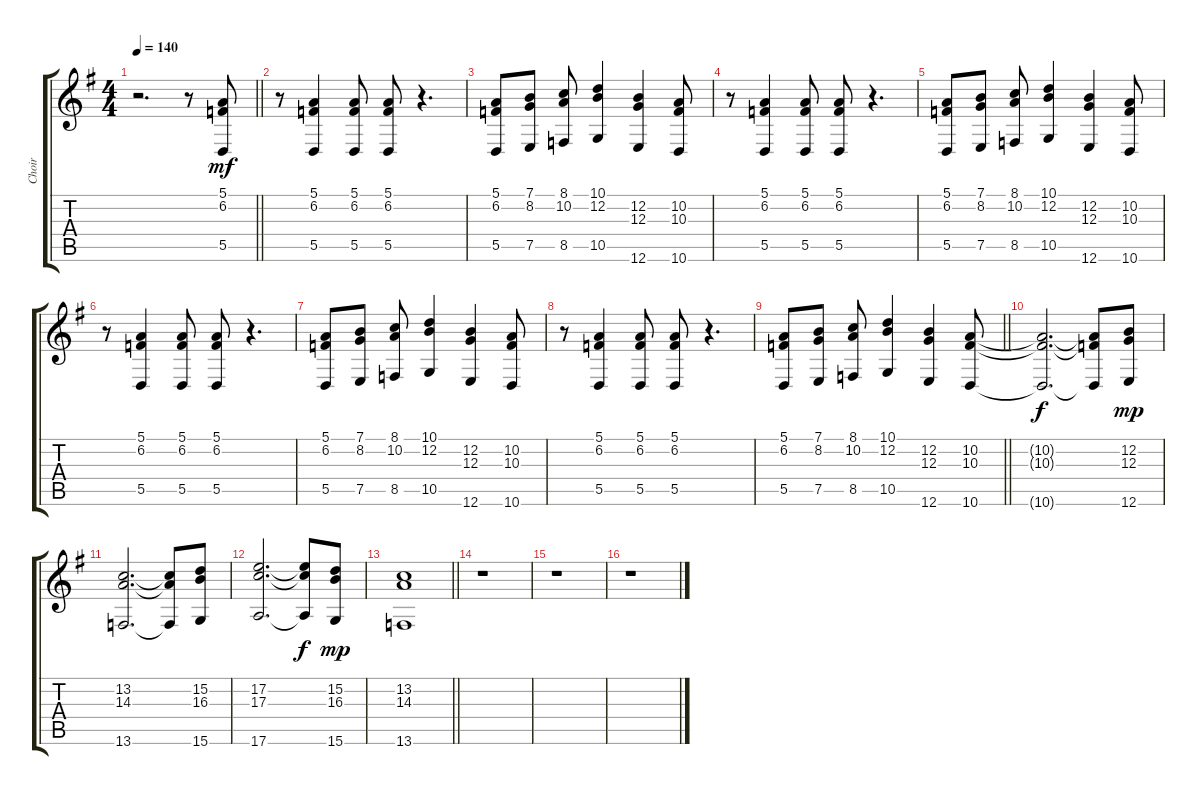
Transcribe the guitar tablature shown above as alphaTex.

\track ("Choir" "Choir") {instrument pad4choir}
\staff {score tabs}
\tuning (E4 B3 G3 D3 A2 E2) {hide}
\ts (4 4)
\tempo 140
\clef g2
\barLineRight lightlight
\ks eminor
r.2{d dy mp} r.8 (5.1 6.2 5.5).8{dy mf} |
\section ("" "")
r.8 (5.1 6.2 5.5).4 (5.1 6.2 5.5).8 (5.1 6.2 5.5).8 r.4{d} |
(5.1 6.2 5.5).8 (7.1 8.2 7.5).8 (8.1 10.2 8.5).8 (10.1 12.2 10.5).4 (12.2 12.3 12.6).4 (10.2 10.3 10.6).8 |
r.8 (5.1 6.2 5.5).4 (5.1 6.2 5.5).8 (5.1 6.2 5.5).8 r.4{d} |
(5.1 6.2 5.5).8 (7.1 8.2 7.5).8 (8.1 10.2 8.5).8 (10.1 12.2 10.5).4 (12.2 12.3 12.6).4 (10.2 10.3 10.6).8 |
r.8 (5.1 6.2 5.5).4 (5.1 6.2 5.5).8 (5.1 6.2 5.5).8 r.4{d} |
(5.1 6.2 5.5).8 (7.1 8.2 7.5).8 (8.1 10.2 8.5).8 (10.1 12.2 10.5).4 (12.2 12.3 12.6).4 (10.2 10.3 10.6).8 |
r.8 (5.1 6.2 5.5).4 (5.1 6.2 5.5).8 (5.1 6.2 5.5).8 r.4{d} |
\barLineRight lightlight
(5.1 6.2 5.5).8 (7.1 8.2 7.5).8 (8.1 10.2 8.5).8 (10.1 12.2 10.5).4 (12.2 12.3 12.6).4 (10.2 10.3 10.6).8 |
\section ("" "")
(10.2{t} 10.3{t} 10.6{t}).2{d dy f} (10.2{t} 10.3{t} 10.6{t}).8 (12.2 12.3 12.6).8{dy mp} |
(13.2 14.3 13.6).2{d} (13.2{t} 14.3{t} 13.6{t}).8 (15.2 16.3 15.6).8 |
(17.2 17.3 17.6).2{d} (17.2{t} 17.3{t} 17.6{t}).8{dy f} (15.2 16.3 15.6).8{dy mp} |
\barLineRight lightlight
(13.2 14.3 13.6).1 |
\section ("" "")
r.1 |
r.1 |
r.1
